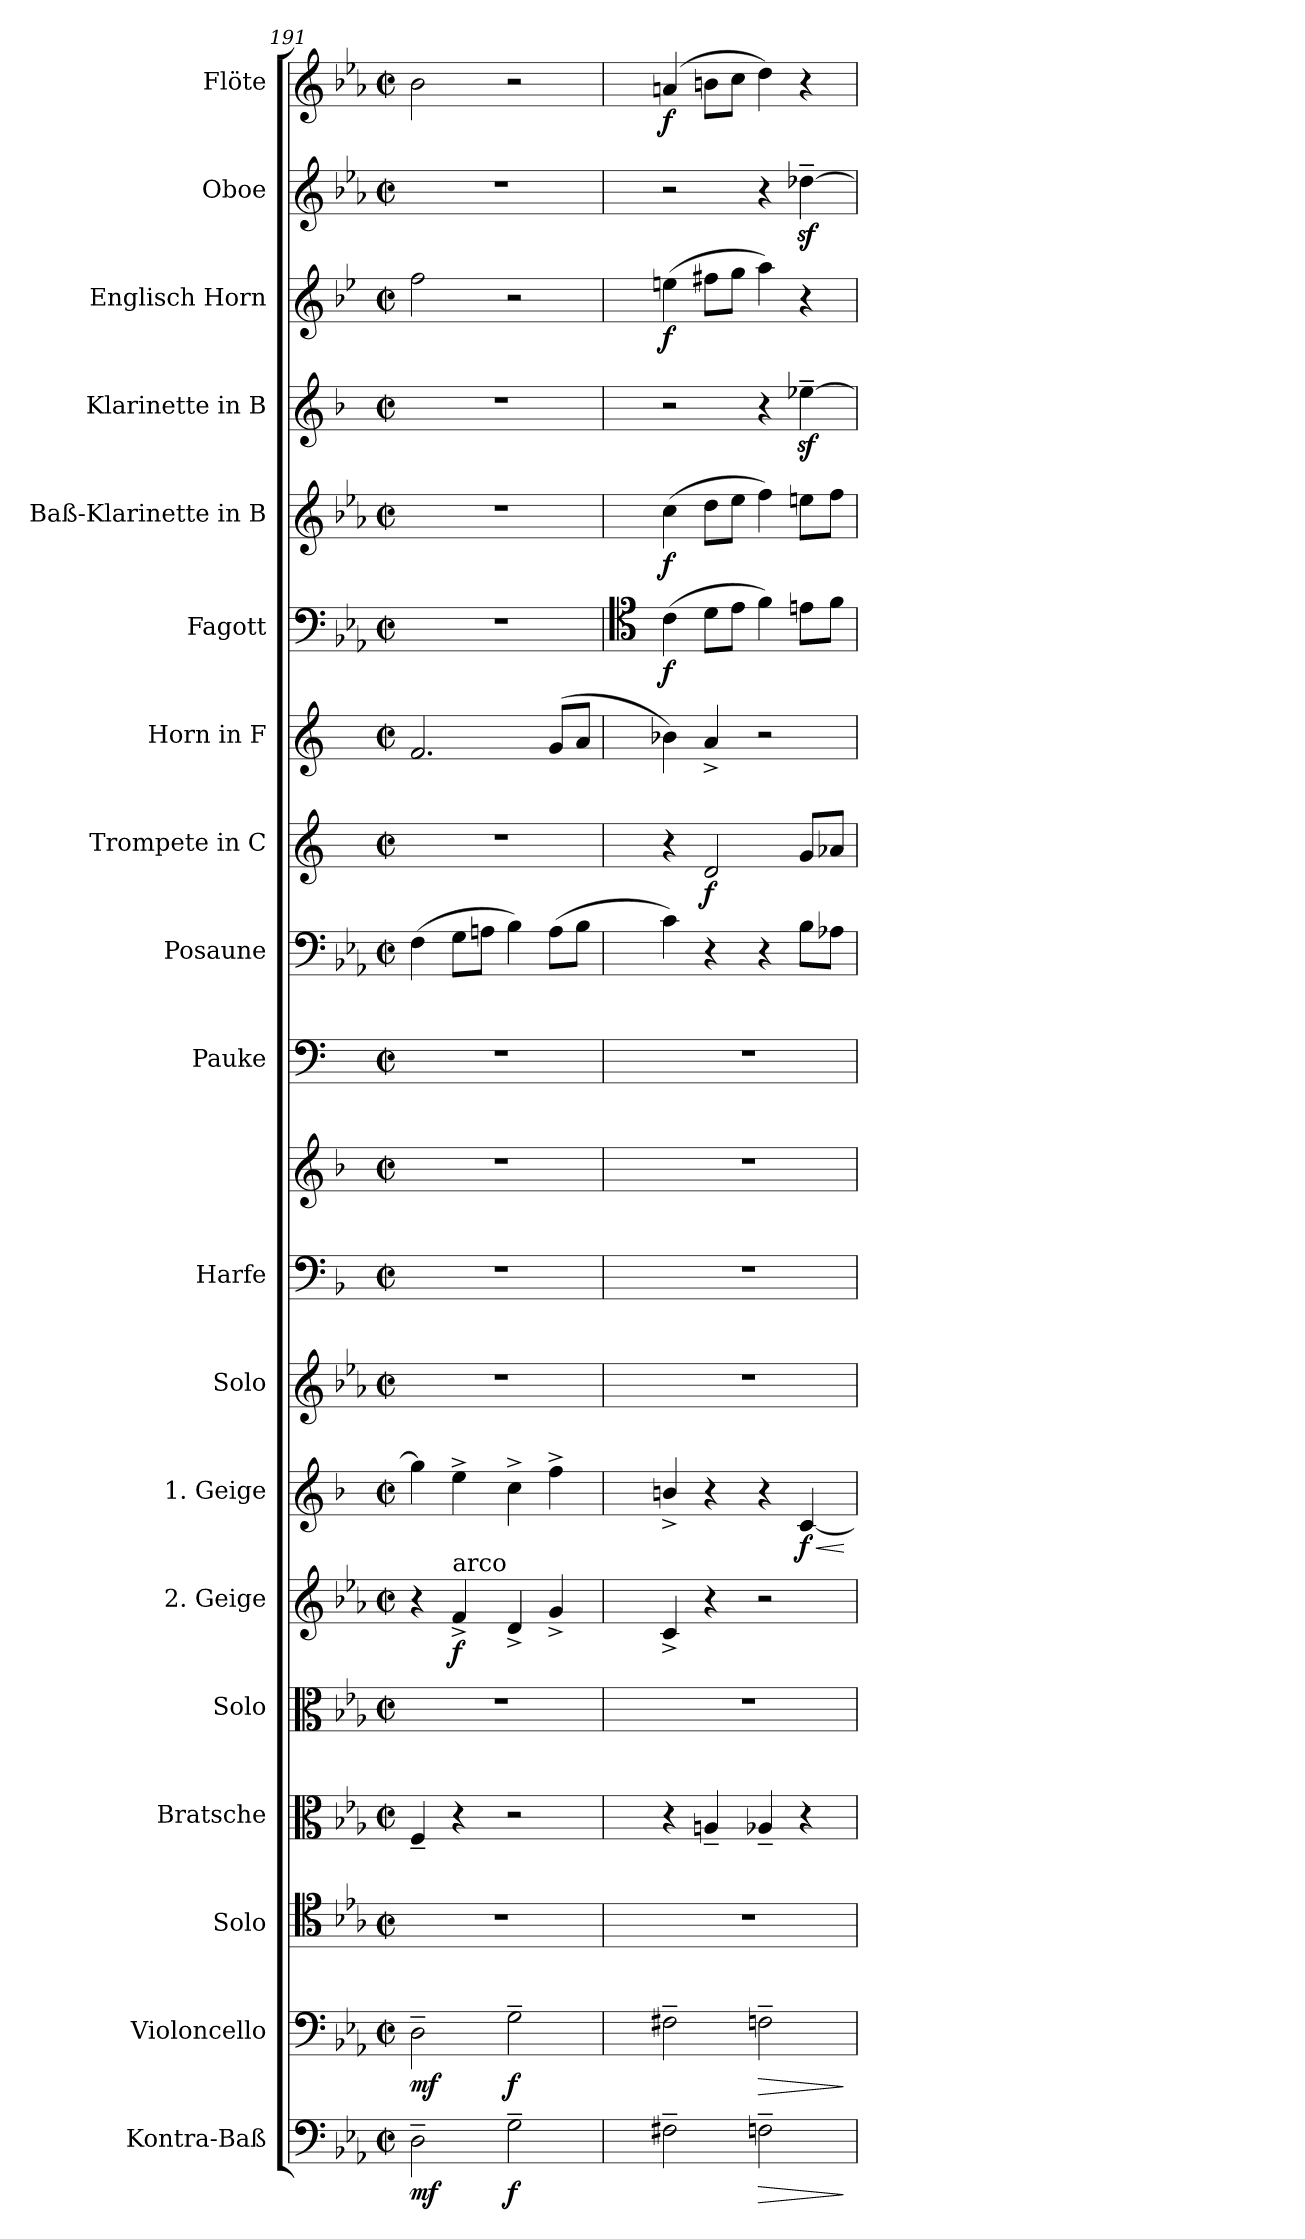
**kern	**dynam	**kern	**dynam	**kern	**kern	**kern	**kern	**dynam	**kern	**dynam	**kern	**kern	**kern	**kern	**kern	**kern	**dynam	**kern	**kern	**dynam	**kern	**dynam	**kern	**kern	**dynam	**kern	**kern	**dynam
*part19	*part19	*part18	*part18	*part17	*part16	*part15	*part14	*part14	*part13	*part13	*part12	*part11	*part11	*part10	*part9	*part8	*part8	*part7	*part6	*part6	*part5	*part5	*part4	*part3	*part3	*part2	*part1	*part1
*staff20	*staff20	*staff19	*staff19	*staff18	*staff17	*staff16	*staff15	*staff15	*staff14	*staff14	*staff13	*staff12	*staff11	*staff10	*staff9	*staff8	*staff8	*staff7	*staff6	*staff6	*staff5	*staff5	*staff4	*staff3	*staff3	*staff2	*staff1	*staff1
*I"Kontra-Baß	*	*I"Violoncello	*	*I"Solo	*I"Bratsche	*I"Solo	*I"2. Geige	*	*I"1. Geige	*	*I"Solo	*I"Harfe	*	*I"Pauke	*I"Posaune	*I"Trompete in C	*	*I"Horn in F	*I"Fagott	*	*I"Baß-Klarinette in B	*	*I"Klarinette in B	*I"Englisch Horn	*	*I"Oboe	*I"Flöte	*
*	*	*I'Vlc.	*	*I'Solo	*I'Br.	*I'Solo	*I'2. Gg	*	*I'1. Gg.	*	*I'Solo	*I'Hrf.	*	*I'Pk.	*I'Pos.	*I'Trp.	*	*I'Hr. F	*I'Fg.	*	*	*	*I'Kl. B	*I'E. H.	*	*I'Ob.	*I'Fl.	*
!!LO:PB:g=z
*clefF4	*	*clefF4	*	*clefC4	*clefC3	*clefC3	*clefG2	*	*clefG2	*	*clefG2	*clefF4	*clefG2	*clefF4	*clefF4	*clefG2	*	*clefG2	*clefF4	*	*clefG2	*	*clefG2	*clefG2	*	*clefG2	*clefG2	*
*ITrd7c12	*	*	*	*	*	*	*	*	*ITrd1c2	*	*	*ITrd1c2	*ITrd1c2	*	*	*	*	*ITrd4c7	*	*	*ITrd8c14	*	*ITrd1c2	*ITrd4c7	*	*	*	*
*k[b-e-a-]	*	*k[b-e-a-]	*	*k[b-e-a-]	*k[b-e-a-]	*k[b-e-a-]	*k[b-e-a-]	*	*k[b-e-a-]	*	*k[b-e-a-]	*k[b-e-a-]	*k[b-e-a-]	*k[]	*k[b-e-a-]	*k[]	*	*k[b-]	*k[b-e-a-]	*	*k[b-e-a-]	*	*k[b-e-a-]	*k[b-e-a-]	*	*k[b-e-a-]	*k[b-e-a-]	*
*M2/2	*	*M2/2	*	*M2/2	*M2/2	*M2/2	*M2/2	*	*M2/2	*	*M2/2	*M2/2	*M2/2	*M2/2	*M2/2	*M2/2	*	*M2/2	*M2/2	*	*M2/2	*	*M2/2	*M2/2	*	*M2/2	*M2/2	*
*met(c|)	*	*met(c|)	*	*met(c|)	*met(c|)	*met(c|)	*met(c|)	*	*met(c|)	*	*met(c|)	*met(c|)	*met(c|)	*met(c|)	*met(c|)	*met(c|)	*	*met(c|)	*met(c|)	*	*met(c|)	*	*met(c|)	*met(c|)	*	*met(c|)	*met(c|)	*
=191	=191	=191	=191	=191	=191	=191	=191	=191	=191	=191	=191	=191	=191	=191	=191	=191	=191	=191	=191	=191	=191	=191	=191	=191	=191	=191	=191	=191
!	!LO:DY:b	!	!LO:DY:b	!	!	!	!	!	!	!	!	!	!	!	!	!	!	!	!	!	!	!	!	!	!	!	!	!
2DD~\	mf	2D~\	mf	1r	4F~/	1r	4r	.	4ff\]	.	1r	1r	1r	1r	(>4F\	1r	.	2.B-/	1r	.	1r	.	1r	2b-\	.	1r	2b-\	.
!	!	!	!	!	!	!	!LO:TX:a:t=arco	!	!	!	!	!	!	!	!	!	!	!	!	!	!	!	!	!	!	!	!	!
!	!	!	!	!	!	!	!	!LO:DY:b	!	!	!	!	!	!	!	!	!	!	!	!	!	!	!	!	!	!	!	!
.	.	.	.	.	4r	.	4f^/	f	4dd^\	.	.	.	.	.	8G\L	.	.	.	.	.	.	.	.	.	.	.	.	.
.	.	.	.	.	.	.	.	.	.	.	.	.	.	.	8An\J	.	.	.	.	.	.	.	.	.	.	.	.	.
!	!LO:DY:b	!	!LO:DY:b	!	!	!	!	!	!	!	!	!	!	!	!	!	!	!	!	!	!	!	!	!	!	!	!	!
2GG~\	f	2G~\	f	.	2r	.	4d^/	.	4b-^\	.	.	.	.	.	4B-\)	.	.	.	.	.	.	.	.	2r	.	.	2r	.
.	.	.	.	.	.	.	4g^/	.	4ee-^\	.	.	.	.	.	(>8A\L	.	.	(>8c/L	.	.	.	.	.	.	.	.	.	.
.	.	.	.	.	.	.	.	.	.	.	.	.	.	.	8B-\J	.	.	8d/J	.	.	.	.	.	.	.	.	.	.
=192	=192	=192	=192	=192	=192	=192	=192	=192	=192	=192	=192	=192	=192	=192	=192	=192	=192	=192	=192	=192	=192	=192	=192	=192	=192	=192	=192	=192
*	*	*	*	*	*	*	*	*	*	*	*	*	*	*	*	*	*	*	*clefC4	*	*	*	*	*	*	*	*	*
!	!	!	!	!	!	!	!	!	!	!	!	!	!	!	!	!	!	!	!	!LO:DY:b	!	!LO:DY:b	!	!	!LO:DY:b	!	!	!LO:DY:b
2FF#X~\	.	2F#X~\	.	1r	4r	1r	4c^/	.	4an^/	.	1r	1r	1r	1r	4c\)	4r	.	4e-X\)	(>4c\	f	(>4c\	f	2r	(>4an\	f	2r	(>4an/	f
!	!	!	!	!	!	!	!	!	!	!	!	!	!	!	!	!	!LO:DY:b	!	!	!	!	!	!	!	!	!	!	!
.	.	.	.	.	4An~/	.	4r	.	4r	.	.	.	.	.	4r	2d/	f	4d^/	8d\L	.	8d\L	.	.	8bn\L	.	.	8bn\L	.
.	.	.	.	.	.	.	.	.	.	.	.	.	.	.	.	.	.	.	8e-\J	.	8e-\J	.	.	8cc\J	.	.	8cc\J	.
!	!LO:HP:b	!	!LO:HP:b	!	!	!	!	!	!	!	!	!	!	!	!	!	!	!	!	!	!	!	!	!	!	!	!	!
2FFn~\	>	2Fn~\	>	.	4A-X~/	.	2r	.	4r	.	.	.	.	.	4r	.	.	2r	4f\)	.	4f\)	.	4r	4dd\)	.	4r	4dd\)	.
!	!	!	!	!	!	!	!	!	!	!LO:HP:b	!	!	!	!	!	!	!	!	!	!	!	!	!	!	!	!	!	!
!	!	!	!	!	!	!	!	!	!	!LO:DY:n=1:b	!	!	!	!	!	!	!	!	!	!	!	!	!	!	!	!	!	!
.	.	.	.	.	4r	.	.	.	[4B-/	< f	.	.	.	.	8B-\L	8g/L	.	.	8en\L	.	8en\L	.	[4dd-Xz<~\	4r	.	[4dd-Xz<~\	4r	.
.	.	.	.	.	.	.	.	.	.	.	.	.	.	.	8A-X\J	8a-X/J	.	.	8f\J	.	8f\J	.	.	.	.	.	.	.
.	]	.	]	.	.	.	.	.	.	[	.	.	.	.	.	.	.	.	.	.	.	.	.	.	.	.	.	.
=	=	=	=	=	=	=	=	=	=	=	=	=	=	=	=	=	=	=	=	=	=	=	=	=	=	=	=	=
*-	*-	*-	*-	*-	*-	*-	*-	*-	*-	*-	*-	*-	*-	*-	*-	*-	*-	*-	*-	*-	*-	*-	*-	*-	*-	*-	*-	*-
